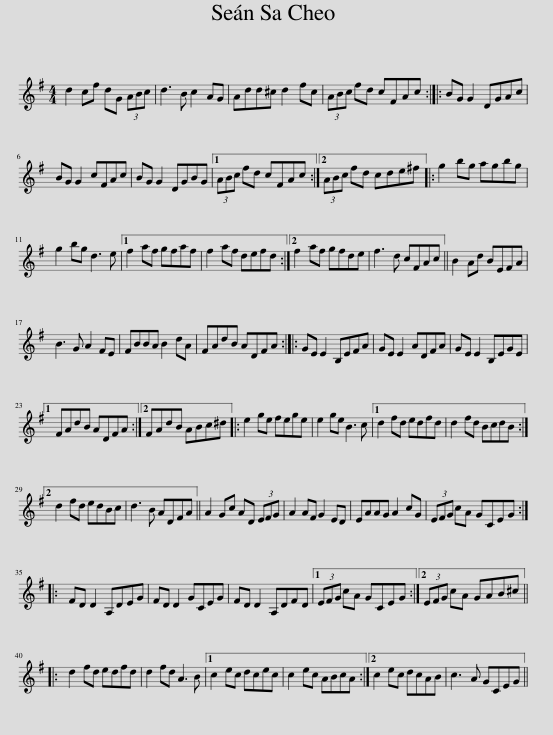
X:1
L:1/8
M:4/4
I:linebreak $
K:G
V:1 treble
V:1
 d2 cf dG (3ABc | d3 B c2 AG | Add^c d2 fc | (3ABc fd cFAc :: BG G2 DGAc |$ %5
 BG G2 cFAc | BG G2 DGBG |1 (3ABc fd cFAc :|2 (3ABc fd cde^f |: g2 bg agbg |$ %10
 g2 bg d3 e |1 f2 af gfaf | f2 af defd :|2 f2 af gfde | f3 d cFAc || %15
 B2 Ad BEFA |$ B3 G A2 FE | FBBA B2 dA | FAdB ADFA :: GE E2 B,EFA | %20
 GE E2 ADFA | GE E2 B,EGE |1$ FAdB ADFA :|2 FAdB ABc^d |: e2 ge fege | %25
 e2 ge B3 c |1 d2 fd edfd | d2 fd BcdB :|2$ d2 fd edBc | d3 B ADFA || %30
 A2 Gc AD (3EFG | A2 AF G2 ED | EAAG A2 cG | (3EFG cA GCEG ::$ FD D2 A,DEG | %35
 FD D2 GCEG | FD D2 A,DFD |1 (3EFG cA GCEG :|2 (3EFG cA GAB^c |:$ d2 fd edfd | %40
 d2 fd A3 B |1 c2 ec dcec | c2 ec ABcA :|2 c2 ec dcAB | c3 A GCEG || %45
